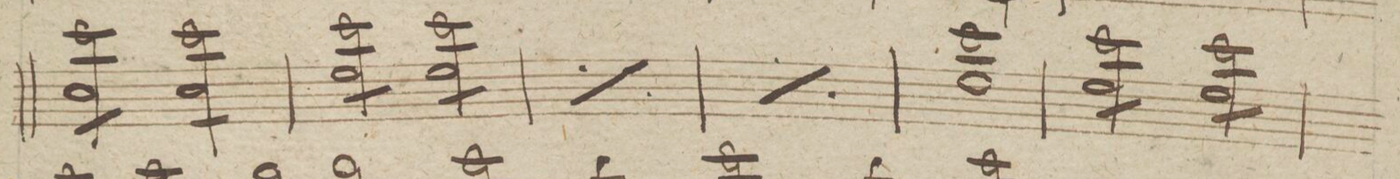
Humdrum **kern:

**kern	**dynam
*I"Violino 1mo	*
*clefG2	*
*k[]	*
*met(c|)	*
*M2/2	*
8ccc\L 8cc\	.
8ccc\ 8cc\	.
8ccc\ 8cc\	.
8ccc\J 8cc\	.
8ccc\L 8cc\	.
8ccc\ 8cc\	.
8ccc\ 8cc\	.
8ccc\J 8cc\	.
=209	=209
8ccc\L 8ee\	.
8ccc\ 8ee\	.
8ccc\ 8ee\	.
8ccc\J 8ee\	.
8ccc\L 8ee\	.
8ccc\ 8ee\	.
8ccc\ 8ee\	.
8ccc\J 8ee\	.
=210	=210
*rep	*
8ccc\L 8ee\	.
8ccc\ 8ee\	.
8ccc\ 8ee\	.
8ccc\J 8ee\	.
8ccc\L 8ee\	.
8ccc\ 8ee\	.
8ccc\ 8ee\	.
8ccc\J 8ee\	.
*Xrep	*
=211	=211
*rep	*
8ccc\L 8ee\	.
8ccc\ 8ee\	.
8ccc\ 8ee\	.
8ccc\J 8ee\	.
8ccc\L 8ee\	.
8ccc\ 8ee\	.
8ccc\ 8ee\	.
8ccc\J 8ee\	.
*Xrep	*
=212	=212
1ccc\ 1ee\	.
=213	=213
8ccc\L 8ee\	.
8ccc\ 8ee\	.
8ccc\ 8ee\	.
8ccc\J 8ee\	.
8ccc\L 8ee\	.
8ccc\ 8ee\	.
8ccc\ 8ee\	.
8ccc\J 8ee\	.
=214	=214
*-	*-
